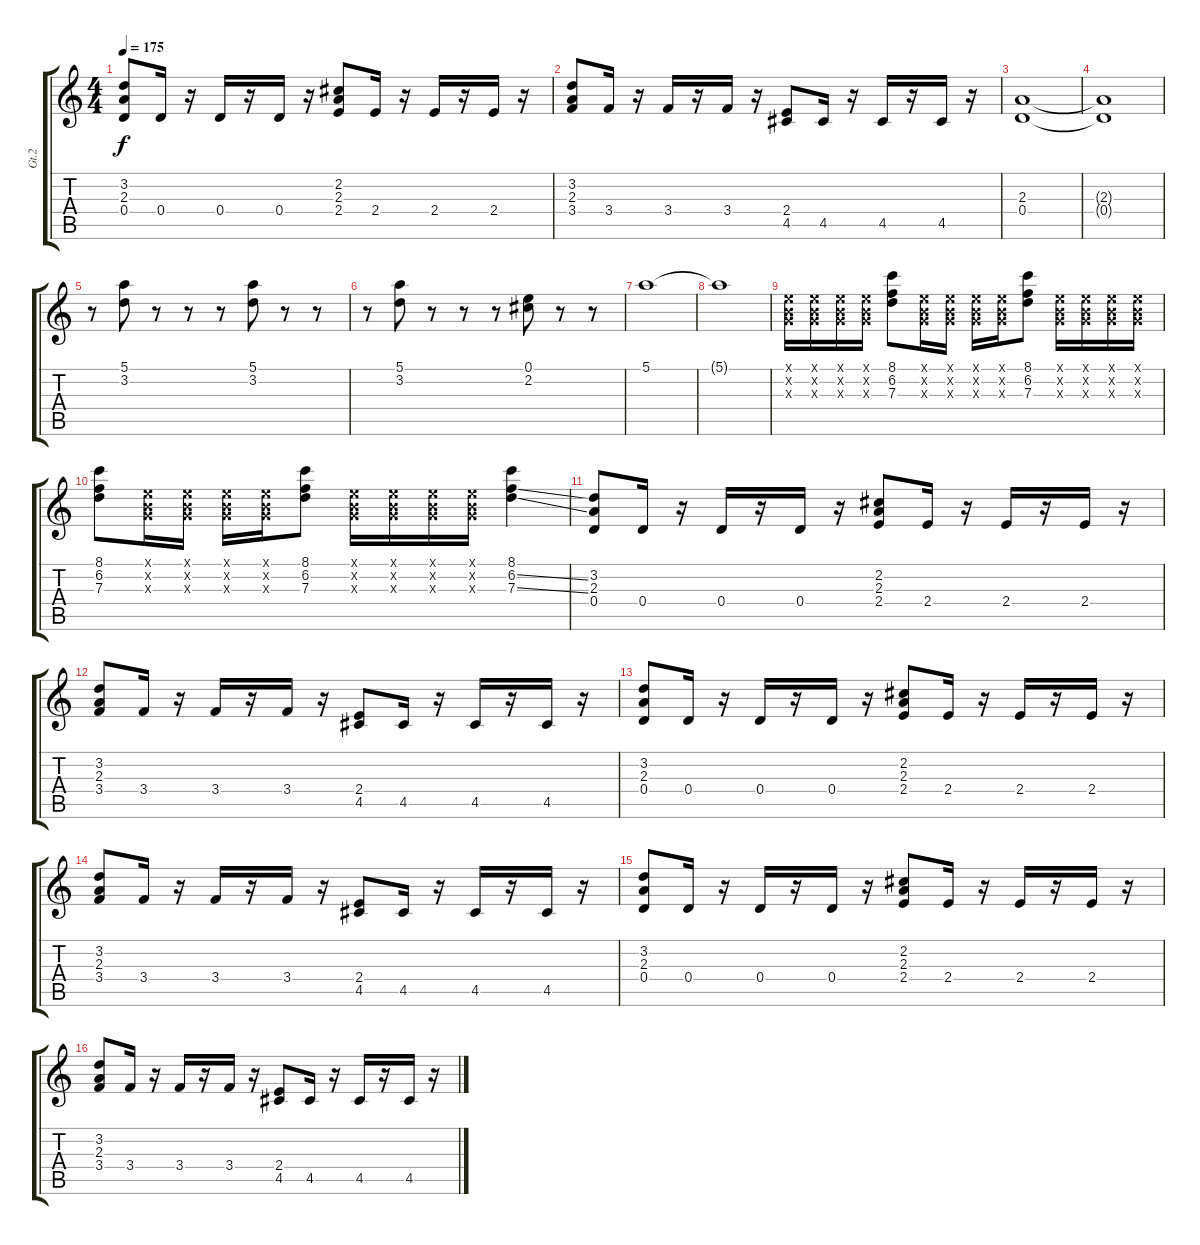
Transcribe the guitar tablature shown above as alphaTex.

\track ("Gt.2" "Gt.2") {instrument overdrivenguitar}
\staff {score tabs}
\tuning (E4 B3 G3 D3 A2 E2) {hide}
\ts (4 4)
\tempo 175
\clef g2
\ks c
(3.2 2.3 0.4).8{dy f} 0.4.16 r.16 0.4.16 r.16 0.4.16 r.16 (2.2 2.3 2.4).8 2.4.16 r.16 2.4.16 r.16 2.4.16 r.16 |
(3.2 2.3 3.4).8 3.4.16 r.16 3.4.16 r.16 3.4.16 r.16 (2.4 4.5).8 4.5.16 r.16 4.5.16 r.16 4.5.16 r.16 |
(2.3 0.4).1 |
(2.3{t} 0.4{t}).1 |
r.8 (5.1 3.2).8 r.8 r.8 r.8 (5.1 3.2).8 r.8 r.8 |
r.8 (5.1 3.2).8 r.8 r.8 r.8 (0.1 2.2).8 r.8 r.8 |
5.1.1 |
5.1{t}.1 |
(0.1{x} 0.2{x} 0.3{x}).16 (0.1{x} 0.2{x} 0.3{x}).16 (0.1{x} 0.2{x} 0.3{x}).16 (0.1{x} 0.2{x} 0.3{x}).16 (8.1 6.2 7.3).8 (0.1{x} 0.2{x} 0.3{x}).16 (0.1{x} 0.2{x} 0.3{x}).16 (0.1{x} 0.2{x} 0.3{x}).16 (0.1{x} 0.2{x} 0.3{x}).16 (8.1 6.2 7.3).8 (0.1{x} 0.2{x} 0.3{x}).16 (0.1{x} 0.2{x} 0.3{x}).16 (0.1{x} 0.2{x} 0.3{x}).16 (0.1{x} 0.2{x} 0.3{x}).16 |
(8.1 6.2 7.3).8 (0.1{x} 0.2{x} 0.3{x}).16 (0.1{x} 0.2{x} 0.3{x}).16 (0.1{x} 0.2{x} 0.3{x}).16 (0.1{x} 0.2{x} 0.3{x}).16 (8.1 6.2 7.3).8 (0.1{x} 0.2{x} 0.3{x}).16 (0.1{x} 0.2{x} 0.3{x}).16 (0.1{x} 0.2{x} 0.3{x}).16 (0.1{x} 0.2{x} 0.3{x}).16 (8.1 6.2{ss} 7.3{ss}).4 |
(3.2 2.3 0.4).8 0.4.16 r.16 0.4.16 r.16 0.4.16 r.16 (2.2 2.3 2.4).8 2.4.16 r.16 2.4.16 r.16 2.4.16 r.16 |
(3.2 2.3 3.4).8 3.4.16 r.16 3.4.16 r.16 3.4.16 r.16 (2.4 4.5).8 4.5.16 r.16 4.5.16 r.16 4.5.16 r.16 |
(3.2 2.3 0.4).8 0.4.16 r.16 0.4.16 r.16 0.4.16 r.16 (2.2 2.3 2.4).8 2.4.16 r.16 2.4.16 r.16 2.4.16 r.16 |
(3.2 2.3 3.4).8 3.4.16 r.16 3.4.16 r.16 3.4.16 r.16 (2.4 4.5).8 4.5.16 r.16 4.5.16 r.16 4.5.16 r.16 |
(3.2 2.3 0.4).8 0.4.16 r.16 0.4.16 r.16 0.4.16 r.16 (2.2 2.3 2.4).8 2.4.16 r.16 2.4.16 r.16 2.4.16 r.16 |
(3.2 2.3 3.4).8 3.4.16 r.16 3.4.16 r.16 3.4.16 r.16 (2.4 4.5).8 4.5.16 r.16 4.5.16 r.16 4.5.16 r.16
